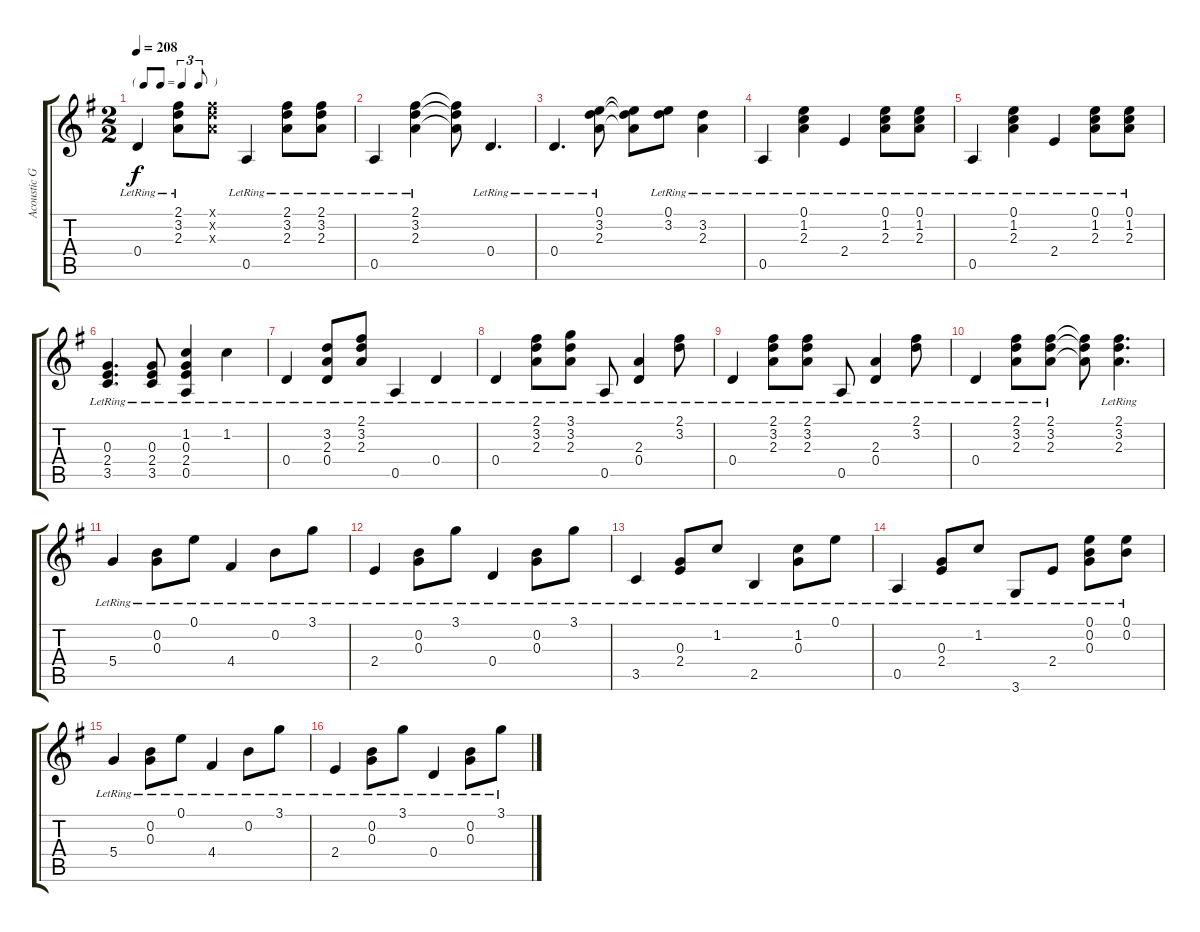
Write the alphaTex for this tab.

\track ("Acoustic Guitar" "Acoustic G") {instrument acousticguitarsteel}
\staff {score tabs}
\tuning (E4 B3 G3 D3 A2 E2) {hide}
\ts (2 2)
\tf triplet8th
\tempo 208
\clef g2
\ks g
0.4{lr}.4{dy f} (2.1{lr} 3.2{lr} 2.3{lr}).8 (2.1{x} 3.2{x} 2.3{x}).8 0.5{lr}.4 (2.1{lr} 3.2{lr} 2.3{lr}).8 (2.1{lr} 3.2{lr} 2.3{lr}).8 |
0.5{lr}.4 (2.1{lr} 3.2{lr} 2.3{lr}).4 (2.1{t} 3.2{t} 2.3{t}).8 0.4{lr}.4{d} |
0.4{lr}.4{d} (0.1{lr} 3.2{lr} 2.3{lr}).8 (0.1{t} 3.2{t} 2.3{t}).8 (0.1{lr} 3.2{lr}).8 (3.2{lr} 2.3{lr}).4 |
0.5{lr}.4 (0.1{lr} 1.2{lr} 2.3{lr}).4 2.4{lr}.4 (0.1{lr} 1.2{lr} 2.3{lr}).8 (0.1{lr} 1.2{lr} 2.3{lr}).8 |
0.5{lr}.4 (0.1{lr} 1.2{lr} 2.3{lr}).4 2.4{lr}.4 (0.1{lr} 1.2{lr} 2.3{lr}).8 (0.1{lr} 1.2{lr} 2.3{lr}).8 |
(0.3{lr} 2.4{lr} 3.5{lr}).4{d} (0.3{lr} 2.4{lr} 3.5{lr}).8 (1.2{lr} 0.3{lr} 2.4{lr} 0.5{lr}).4 1.2{lr}.4 |
0.4{lr}.4 (3.2{lr} 2.3{lr} 0.4{lr}).8 (2.1{lr} 3.2{lr} 2.3{lr}).8 0.5{lr}.4 0.4{lr}.4 |
0.4{lr}.4 (2.1{lr} 3.2{lr} 2.3{lr}).8 (3.1{lr} 3.2{lr} 2.3{lr}).8 0.5{lr}.8 (2.3{lr} 0.4{lr}).4 (2.1{lr} 3.2{lr}).8 |
0.4{lr}.4 (2.1{lr} 3.2{lr} 2.3{lr}).8 (2.1{lr} 3.2{lr} 2.3{lr}).8 0.5{lr}.8 (2.3{lr} 0.4{lr}).4 (2.1{lr} 3.2{lr}).8 |
0.4{lr}.4 (2.1{lr} 3.2{lr} 2.3{lr}).8 (2.1{lr} 3.2{lr} 2.3{lr}).8 (2.1{t} 3.2{t} 2.3{t}).8 (2.1{lr} 3.2{lr} 2.3{lr}).4{d} |
5.4{lr}.4 (0.2{lr} 0.3{lr}).8 0.1{lr}.8 4.4{lr}.4 0.2{lr}.8 3.1{lr}.8 |
2.4{lr}.4 (0.2{lr} 0.3{lr}).8 3.1{lr}.8 0.4{lr}.4 (0.2{lr} 0.3{lr}).8 3.1{lr}.8 |
3.5{lr}.4 (0.3{lr} 2.4{lr}).8 1.2{lr}.8 2.5{lr}.4 (1.2{lr} 0.3{lr}).8 0.1{lr}.8 |
0.5{lr}.4 (0.3{lr} 2.4{lr}).8 1.2{lr}.8 3.6{lr}.8 2.4{lr}.8 (0.1{lr} 0.2{lr} 0.3{lr}).8 (0.1{lr} 0.2{lr}).8 |
5.4{lr}.4 (0.2{lr} 0.3{lr}).8 0.1{lr}.8 4.4{lr}.4 0.2{lr}.8 3.1{lr}.8 |
2.4{lr}.4 (0.2{lr} 0.3{lr}).8 3.1{lr}.8 0.4{lr}.4 (0.2{lr} 0.3{lr}).8 3.1{lr}.8
